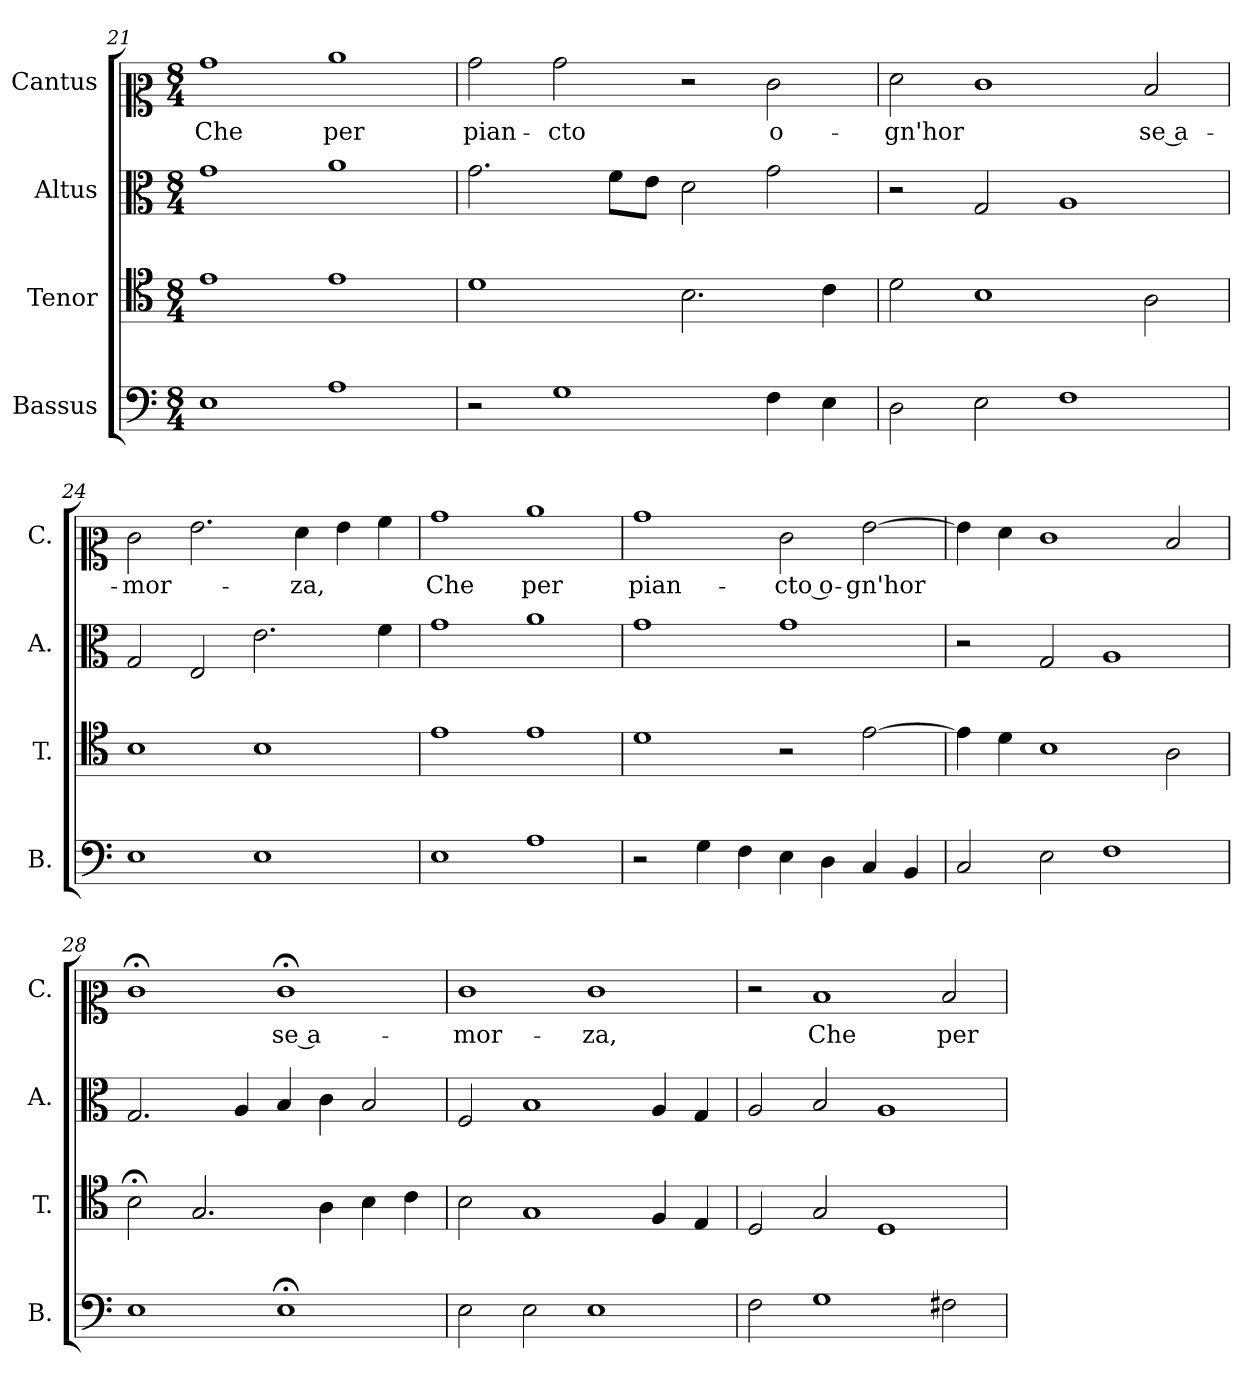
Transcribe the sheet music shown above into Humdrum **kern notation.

**kern	**kern	**kern	**kern	**text
*part4	*part3	*part2	*part1	*part1
*staff4	*staff3	*staff2	*staff1	*staff1
*I"Bassus	*I"Tenor	*I"Altus	*I"Cantus	*
*I'B.	*I'T.	*I'A.	*I'C.	*
*clefF4	*clefC4	*clefC3	*clefC2	*
*k[]	*k[]	*k[]	*k[]	*
*M8/4	*M8/4	*M8/4	*M8/4	*
=21	=21	=21	=21	=21
!	!	!	!	!LO:LY:b
1E	1e	1g	1b	Che
!	!	!	!	!LO:LY:b
1A	1e	1a	1cc	per
=22	=22	=22	=22	=22
!	!	!	!	!LO:LY:b
2r	1d	2.g\	2b\	pian-
!	!	!	!	!LO:LY:b
1G	.	.	2b\	-cto
.	.	8f\L	.	.
.	.	8e\J	.	.
.	2.B\	2d\	2r	.
!	!	!	!	!LO:LY:b
4F\	.	2g\	2e\	o-
4E\	4c\	.	.	.
=23	=23	=23	=23	=23
!	!	!	!	!LO:LY:b
2D\	2d\	2r	2f\	-gn'hor
2E\	1B	2G/	1e	.
1F	.	1A	.	.
!	!	!	!	!LO:LY:b
.	2A\	.	2d/	se a-
=24	=24	=24	=24	=24
!	!	!	!	!LO:LY:b
1E	1B	2G/	2e\	-mor-
.	.	2E/	2.g\	.
1E	1B	2.e\	.	.
!	!	!	!	!LO:LY:b
.	.	.	4f\	-za,
.	.	.	4g\	.
.	.	4f\	4a\	.
!!LO:LB:g=z
=25	=25	=25	=25	=25
!	!	!	!	!LO:LY:b
1E	1e	1g	1b	Che
!	!	!	!	!LO:LY:b
1A	1e	1a	1cc	per
=26	=26	=26	=26	=26
!	!	!	!	!LO:LY:b
2r	1d	1g	1b	pian-
4G\	.	.	.	.
4F\	.	.	.	.
!	!	!	!	!LO:LY:b
4E\	2r	1g	2e\	-cto o-
4D\	.	.	.	.
!	!	!	!	!LO:LY:b
4C/	[2e\	.	[2g\	-gn'hor
4BB/	.	.	.	.
=27	=27	=27	=27	=27
2C/	4e\]	2r	4g\]	.
.	4d\	.	4f\	.
2E\	1B	2G/	1e	.
1F	.	1A	.	.
.	2A\	.	2d/	.
=28	=28	=28	=28	=28
1E	2B;<\	2.G/	1e;<	.
.	2.G/	.	.	.
.	.	4A/	.	.
!	!	!	!	!LO:LY:b
1E;<	.	4B/	1e;<	se a-
.	4A\	4c\	.	.
.	4B\	2B/	.	.
.	4c\	.	.	.
=29	=29	=29	=29	=29
!	!	!	!	!LO:LY:b
2E\	2B\	2F/	1e	-mor-
2E\	1G	1B	.	.
!	!	!	!	!LO:LY:b
1E	.	.	1e	-za,
.	4F/	4A/	.	.
.	4E/	4G/	.	.
=30	=30	=30	=30	=30
2F\	2D/	2A/	2r	.
!	!	!	!	!LO:LY:b
1G	2G/	2B/	1d	Che
.	1D	1A	.	.
!	!	!	!	!LO:LY:b
2F#X\	.	.	2d/	per
=	=	=	=	=
*-	*-	*-	*-	*-
